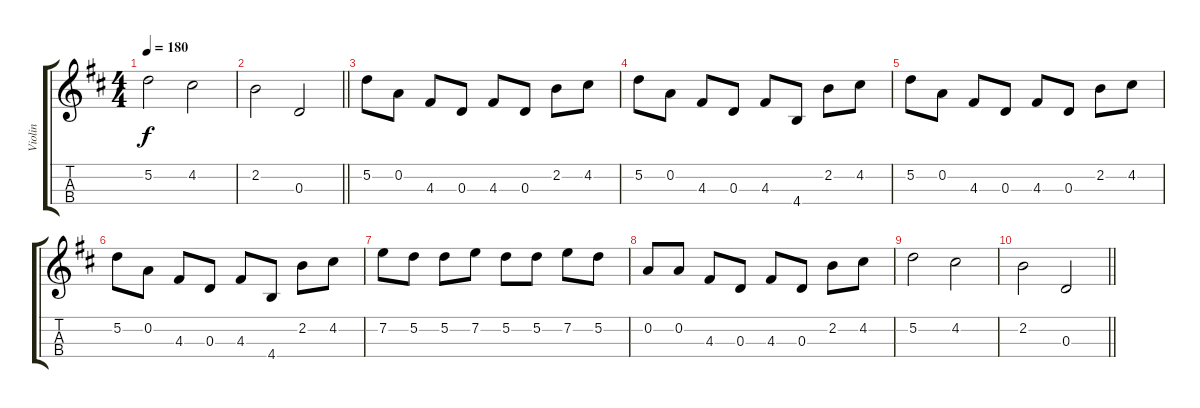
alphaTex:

\track ("Violin" "Violin") {instrument violin}
\staff {score tabs}
\tuning (E5 A4 D4 G3) {hide}
\ts (4 4)
\tempo 180
\clef g2
\ks d
5.2.2{dy f} 4.2.2 |
\barLineRight lightlight
2.2.2 0.3.2 |
5.2.8 0.2.8 4.3.8 0.3.8 4.3.8 0.3.8 2.2.8 4.2.8 |
5.2.8 0.2.8 4.3.8 0.3.8 4.3.8 4.4.8 2.2.8 4.2.8 |
5.2.8 0.2.8 4.3.8 0.3.8 4.3.8 0.3.8 2.2.8 4.2.8 |
5.2.8 0.2.8 4.3.8 0.3.8 4.3.8 4.4.8 2.2.8 4.2.8 |
7.2.8 5.2.8 5.2.8 7.2.8 5.2.8 5.2.8 7.2.8 5.2.8 |
0.2.8 0.2.8 4.3.8 0.3.8 4.3.8 0.3.8 2.2.8 4.2.8 |
5.2.2 4.2.2 |
\barLineRight lightlight
2.2.2 0.3.2
